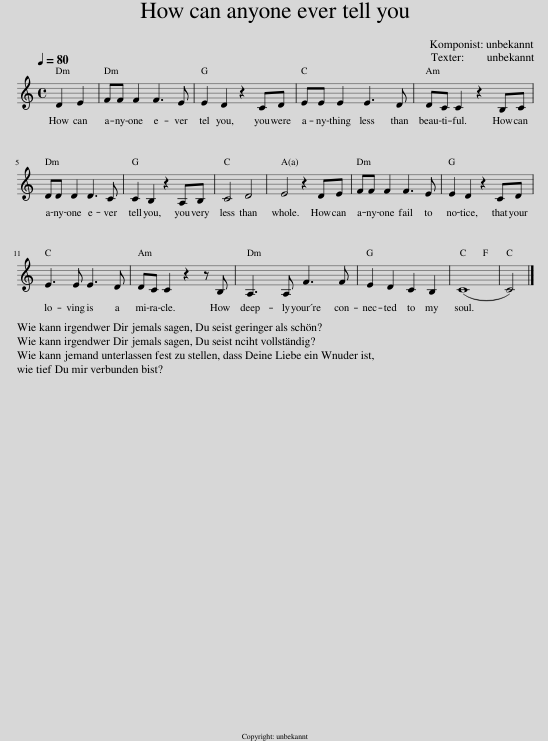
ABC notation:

X:1
L:1/8
Q:1/4=80
M:4/4
I:linebreak $
K:C
V:1 treble
V:1
 D2 E2 | FF F2 F3 E | E2 D2 z2 CD | EE E2 E3 D | DC C2 z2 B,C |$ %5
 DD D2 D3 C | C2 B,2 z2 A,B, | C4 D4 | E4 z2 DE | FF F2 F3 E | %10
 E2 D2 z2 CD |$ E3 E E3 D | DC C2 z2 z B, | A,3 A, F3 F | E2 D2 C2 B,2 | %15
 (C8 | C4) |] %17
